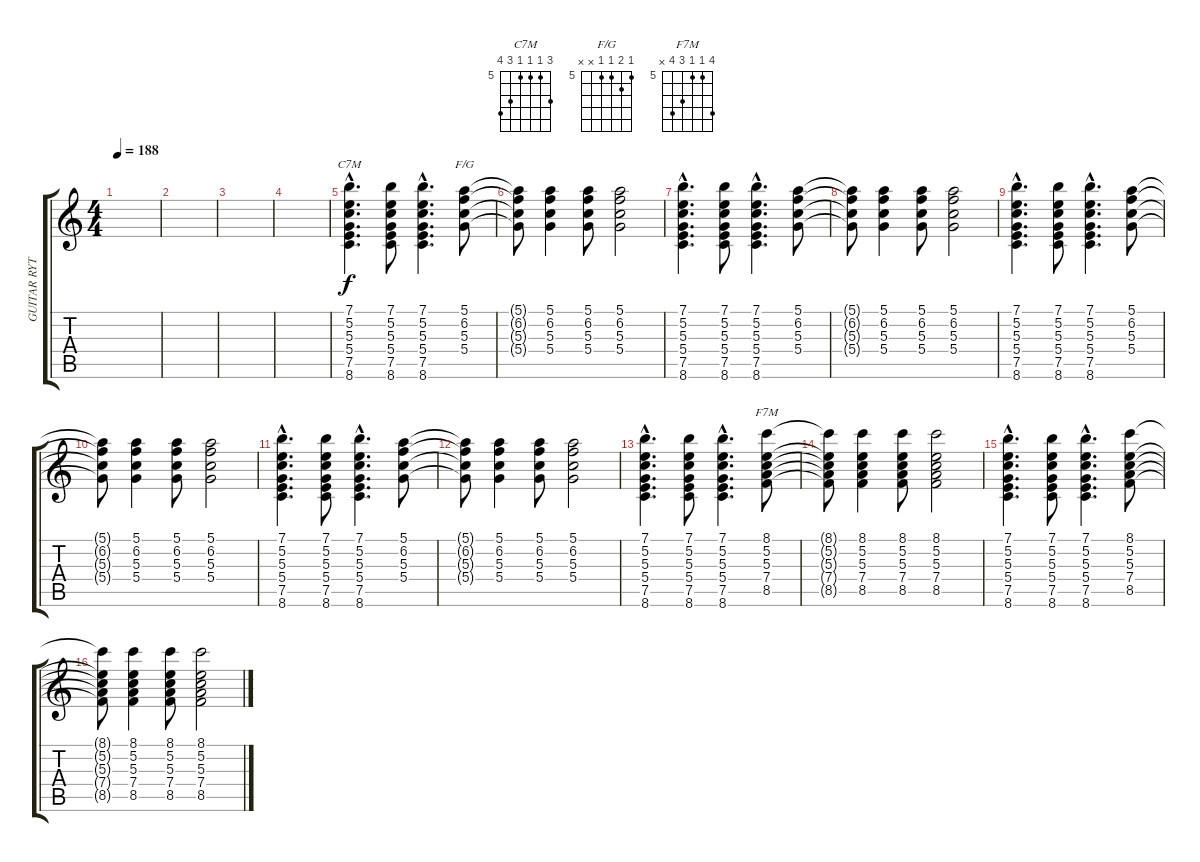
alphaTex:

\track ("GUITAR RYTHM" "GUITAR RYT") {instrument acousticguitarnylon}
\staff {score tabs}
\tuning (E4 B3 G3 D3 A2 E2) {hide}
\chord ("C7M" 7 5 5 5 7 8) {firstfret 5}
\chord ("F/G" 5 6 5 5 x x) {firstfret 5}
\chord ("F7M" 8 5 5 7 8 x) {firstfret 5}
\ts (4 4)
\tempo 188
\clef g2
\ks c
|
|
|
|
(7.1{hac} 5.2{hac} 5.3{hac} 5.4{hac} 7.5{hac} 8.6{hac}).4{d ch "C7M"} (7.1 5.2 5.3 5.4 7.5 8.6).8 (7.1{hac} 5.2{hac} 5.3{hac} 5.4{hac} 7.5{hac} 8.6{hac}).4{d} (5.1 6.2 5.3 5.4).8{ch "F/G"} |
(5.1{t} 6.2{t} 5.3{t} 5.4{t}).8 (5.1 6.2 5.3 5.4).4 (5.1 6.2 5.3 5.4).8 (5.1 6.2 5.3 5.4).2 |
(7.1{hac} 5.2{hac} 5.3{hac} 5.4{hac} 7.5{hac} 8.6{hac}).4{d} (7.1 5.2 5.3 5.4 7.5 8.6).8 (7.1{hac} 5.2{hac} 5.3{hac} 5.4{hac} 7.5{hac} 8.6{hac}).4{d} (5.1 6.2 5.3 5.4).8 |
(5.1{t} 6.2{t} 5.3{t} 5.4{t}).8 (5.1 6.2 5.3 5.4).4 (5.1 6.2 5.3 5.4).8 (5.1 6.2 5.3 5.4).2 |
(7.1{hac} 5.2{hac} 5.3{hac} 5.4{hac} 7.5{hac} 8.6{hac}).4{d} (7.1 5.2 5.3 5.4 7.5 8.6).8 (7.1{hac} 5.2{hac} 5.3{hac} 5.4{hac} 7.5{hac} 8.6{hac}).4{d} (5.1 6.2 5.3 5.4).8 |
(5.1{t} 6.2{t} 5.3{t} 5.4{t}).8 (5.1 6.2 5.3 5.4).4 (5.1 6.2 5.3 5.4).8 (5.1 6.2 5.3 5.4).2 |
(7.1{hac} 5.2{hac} 5.3{hac} 5.4{hac} 7.5{hac} 8.6{hac}).4{d} (7.1 5.2 5.3 5.4 7.5 8.6).8 (7.1{hac} 5.2{hac} 5.3{hac} 5.4{hac} 7.5{hac} 8.6{hac}).4{d} (5.1 6.2 5.3 5.4).8 |
(5.1{t} 6.2{t} 5.3{t} 5.4{t}).8 (5.1 6.2 5.3 5.4).4 (5.1 6.2 5.3 5.4).8 (5.1 6.2 5.3 5.4).2 |
(7.1{hac} 5.2{hac} 5.3{hac} 5.4{hac} 7.5{hac} 8.6{hac}).4{d} (7.1 5.2 5.3 5.4 7.5 8.6).8 (7.1{hac} 5.2{hac} 5.3{hac} 5.4{hac} 7.5{hac} 8.6{hac}).4{d} (8.1 5.2 5.3 7.4 8.5).8{ch "F7M"} |
(8.1{t} 5.2{t} 5.3{t} 7.4{t} 8.5{t}).8 (8.1 5.2 5.3 7.4 8.5).4 (8.1 5.2 5.3 7.4 8.5).8 (8.1 5.2 5.3 7.4 8.5).2 |
(7.1{hac} 5.2{hac} 5.3{hac} 5.4{hac} 7.5{hac} 8.6{hac}).4{d} (7.1 5.2 5.3 5.4 7.5 8.6).8 (7.1{hac} 5.2{hac} 5.3{hac} 5.4{hac} 7.5{hac} 8.6{hac}).4{d} (8.1 5.2 5.3 7.4 8.5).8 |
(8.1{t} 5.2{t} 5.3{t} 7.4{t} 8.5{t}).8 (8.1 5.2 5.3 7.4 8.5).4 (8.1 5.2 5.3 7.4 8.5).8 (8.1 5.2 5.3 7.4 8.5).2
